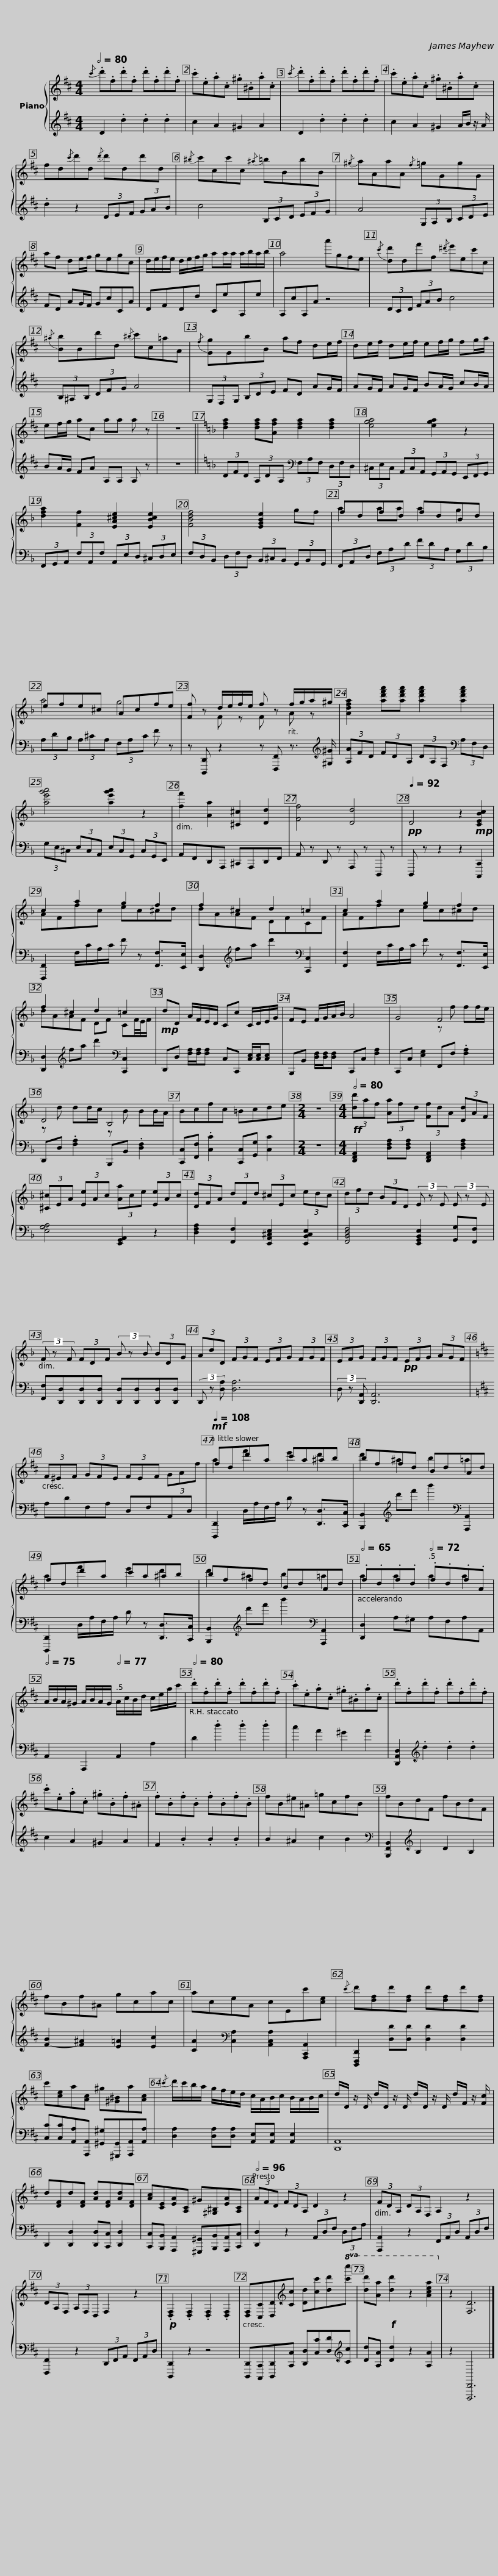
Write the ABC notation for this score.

X:1
%%score { ( 1 3 ) | 2 }
L:1/8
Q:1/2=80
M:4/4
I:linebreak $
K:D
V:1 treble
V:3 treble
V:2 treble
V:1
{/c'} .d'.f.d'.f .d'.f.d'.f | .c'.e.a.c .^g.^B.a.c |{/c'} .d'.f.d'.f .d'.f.d'.f | .c'.e.a.c .^g.^B.a.c |$ fd{/c'}d'd{/d'} d'dd'd | %5
{/^b} c'cc'c{/^a} =bBbB |{/^g} aAaA{/f} =gGgG |$ af de/f/ gegc | d/e/f/e/ d/e/f/g/ aa/a/ a/b/a/b/ | a4 a'gfe | %10
{/c'} [dd']df'f{/^d'} e'ec'c |${/^a} [Bb]Bd'd{/^b} c'c=aA |{/f} [Gg]GbB af de/f/ | de/f/ de/f/ ef/g/ fg/a/ |$ ef/g/ ac aa a z | %15
 z8 ||[K:F] [dfa]2 [dfa][Afa] [dfa]2 [dfa]2 | [ega]4 [ega]2 z2 |$ [dfa]2 [Ff]2 [EA^ce]2 [EBce]2 | [FBdf]4 [EGBe]2 gf | %20
 fdfd fdBd |$ efe^c Acfe | [Ff] z d/e/f/e/ f z f/g/a/^g/ | [Adfa]2 [ad'f'a'][ad'f'a'] [ad'f'a']2 [ad'f'a']2 |$ [ae'g'a']4 [ae'g'a']2 z2 | %25
 [ff']2 [Aa]2 [^C^c]2 [Dd]2 | [Ff]4 [Dd]4 |!pp![Q:1/4=92] D4 z2!mp! [CEBc]2 |$ c2 a2 g2 f2 | f2 ^c2 d2 =c2 | %30
 c2 a2 g2 f2 | f2 ^c2 d2 =c2 |$!mp! dD A/F/E/D/ Cc C/D/E/G/ | FE F/G/A/B/ A4 | G4 F4 | %35
 D4 B,4 |$ Bcfc =Bcde |[M:2/4] z4 |[M:4/4]!ff![Q:1/2=80] (3[dd']af (3[Aa]fd (3[Ff]dA (3[Dd]AF | (3[^C^c]EA (3[Ee]Ac (3[Aa]ce (3[Ee]Ac |$ %40
 (3[Dd]FA (3dFd (3^cEc (3edc | (3dfd (3BFD (3E z E (3E z E | (3F z F (3FDF (3B z B (3BDG |$ (3AdD (3FGF (3EFG (3FGF | (3EFG (3FGF!pp! (3EFG (3AGF | %45
[K:D] (3F^EF (3GFE (3FEF (3GAf |$!mf![Q:1/4=120][Q:1/4=108] fdd'a c'a^ab | bffd BdAd | fdd'a c'a^ab | bffd BdAd |$ %50
[Q:1/2=65] .f.d.f.d[Q:1/2=72] .f.d.f.A |[Q:1/2=75] A/B/A/^G/ A/B/A/G/[Q:1/2=77] A/c/B/d/ c/e/a/c'/ |[Q:1/2=80] .d'.f.d'.f .d'.f.d'.f | .c'.e.a.c .^g.^B.a.c |$ .d'.f.d'.f .d'.f.d'.f | %55
 .c'.e.a.c .^g.B.f.^A | .f.B.f.B .f.B.f.B | fB^e^A =gcfB | fBdF fBdF |$ fBf^A gcac | %60
 aceA cEc'[ce] |{/c'} d'[df]d'[df] d'[df]d'[df] | c'[ce]a[Ac] ^g[^G^B]a[Ac] |${/c'} d'/c'/b/a/ g/f/e/d/ c/A/B/c/ B/A/B/c/ | d/D/ z/ D/ d/D/ z/ D/ d/D/ z/ D/ d/F/ z/ [Fc]/ | %65
 d[DF]d[DF] [Ad][DF][Ad][DF] |$ [Ac][CE][EA][A,C] ^G[^G,^B,][EA][A,C] |[Q:1/4=80][Q:1/2=96] (3AFD (3FDA, D2 z2 | (3FDA, (3DA,F, A,2 z2 |$ (3DA,F, (3A,F,D, F,2 z2 | %70
!p! .[D,F,]2 .[D,F,]2 .[D,F,]2 .[D,F,]2 | [D,F,][C,C][D,D][K:treble][Cc] [Dd][cc'][dd']!8va(![c'c''] | [d'd''][aa']!f! [d'd'']2 z2 [ac'e'a']2!8va)! | z2 [F,D]6 |] %74
V:2
 D2 .d2 .d2 .d2 | c2 A2 ^G2 A2 | D2 .d2 .d2 .d2 | c2 A2 ^G2 A/B/ z/ A/ |$ .d2 z2 (3DEF (3GAB | %5
 c4 (3B,CD (3EFG | A4 (3G,A,B, (3CDE |$ FD AG/F/ GcCA | DFDd CeA,e | A,cA,A z4 | %10
 (3DCD (3FAB c4 |$ (3B,^A,B, (3DFG A4 | (3G,F,G, (3B,DE FD AG/F/ | AG/F/ AG/F/ BA/G/ cB/A/ |$ BA/G/ FA A,A, A, z | %15
 z8 ||[K:F] (3DFD (3A,DA,[K:bass] (3F,A,F, (3D,F,D, | (3^C,E,C, (3A,,C,A,, (3G,,A,,G,, (3E,,F,,G,, |$ (3F,,G,,A,, (3F,A,,F, (3A,,E,D, (3^C,D,E, | (3F,D,B,, (3D,F,D, (3B,,^C,B,, (3G,,B,,G,, | %20
 (3F,,A,,D, (3F,A,D (3FDA, (3G,DB, |$ (3A,DB, (3A,^CA, (3F,A,C F z | z [D,,,D,,] z2 z [F,,,F,,] z3/2[K:treble] [^G,^G]/ | (3[A,A]FD (3FDA, (3DA,F,[K:bass] (3A,F,D, |$ (3G,E,^C, (3E,C,A,, (3E,C,G,, (3C,G,,E,, | %25
 A,,F,,D,,A,,, ^C,,A,,,D,,F,, | A,, z D,, z A,,, z D,,, z | D,,, z z2 z2 [C,,,C,,]2 |$ [F,,,F,,]2 F,/C/A,/C/ F z [F,,F,]>[E,,E,] | [D,,D,]2[K:treble] fa d'2[K:bass] [C,,C,]2 | %30
 [F,,F,]2 F,/C/A,/C/ F z [F,,F,]>[E,,E,] | [D,,D,]2[K:treble] fa d'2[K:bass] [C,,C,]2 |$ D,,D, [F,A,]/[F,A,]/[F,A,] C,C,, [C,E,]/[C,E,]/[C,E,] | B,,,B,, [D,F,]/[D,F,]/[D,F,] C,,C, [F,A,]2 | C,,C, [E,G,]2 F,,F, .[F,A,]2 | %35
 D,,D, .[F,A,]2 B,,,B,, .[D,F,]2 |$ [C,,C,][F,,F,] .[C,C]2 [C,,C,][G,,G,] [C,C]2 |[M:2/4] z4 |[M:4/4] [D,,F,,A,,]2 [D,F,A,][D,F,A,] [D,,F,,A,,]2 [D,F,A,]2 | [E,G,A,]4 [E,,G,,A,,]2 z2 |$ %40
 [D,F,A,]2 [F,,F,]2 [E,,A,,^C,E,]2 [E,,B,,C,E,]2 | [F,,B,,D,F,]4 [E,,G,,B,,E,]2 [G,,G,][F,,F,] | [F,,F,][D,,D,][D,,D,][D,,D,] [D,,D,][D,,D,][D,,D,][D,,D,] |$ (3D,, z [D,A,] [D,A,]6 | (3D, z [D,,A,,] [D,,A,,]6 | %45
[K:D] A,DF,A, D,F,A,,D, |$ [D,,,D,,]2 D,/A,/F,/A,/ D z [D,,D,]>[C,,C,] | [B,,,B,,]2[K:treble] d'f' b'2[K:bass] [A,,,A,,]2 | [D,,,D,,]2 D,/A,/F,/A,/ D z [D,,D,]>[C,,C,] | [B,,,B,,]2[K:treble] d'f' b'2[K:bass] [A,,,A,,]2 |$ %50
 [D,,D,]2 A,^G, A,F,A,A,, | A,,2 A,,,2 A,,2 A,2 | D2 .d2 .d2 .d2 | c2 A2 ^G2 A2 |$ [D,,A,,D,]2[K:treble] .d2 .d2 .d2 | %55
 c2 A2 ^G2 A2 | F2 .B2 .B2 .B2 | B2 ^A2 c2 B2 |[K:bass] [B,,,F,,B,,]2[K:treble] B,2 D2 B,2 |$ [F-B]2 [F^A]2 [E=A]2 [Ec]2 | %60
 [CA]2[K:bass] [C,A,]2 [A,,C,A,]2 [A,,,C,,A,,]2 | [D,,,F,,,D,,]2 [D,D][D,D] [D,D]2 [D,D]2 | [C,C][C,C][A,,A,][A,,,A,,] [^G,,^G,][^G,,,G,,][A,,,A,,][A,,A,] |$ [D,A,]2 [D,A,][D,A,] [A,,E,][A,,E,] [A,,E,]2 | [D,,A,,]8 | %65
 D,,2 [D,,D,]2 [D,,D,][C,,C,] [D,,D,]2 |$ [C,,C,][B,,,B,,] [A,,,A,,]2 [^G,,,^G,,][B,,,B,,][A,,,A,,][C,,C,] | [D,,D,]2 z2 (3A,,D,F, (3D,F,A, | [A,,,A,,]2 z2 (3F,,A,,D, (3A,,D,F, |$ [F,,,F,,]2 z2 (3D,,F,,A,, (3F,,A,,D, | %70
 [D,,,D,,]2 z2 z4 | [D,,,D,,][C,,,C,,][D,,,D,,][C,,C,] [D,,D,][C,C][D,D][K:treble][Cc] | [Dd][A,A] [Dd]2 z2 [A,A]2 | z2 [D,,,D,,]6 |] %74
V:3
 x8 | x8 | x8 | x8 |$ x8 | %5
 x8 | x8 |$ x8 | x8 | x8 | %10
 x8 |$ x8 | x8 | x8 |$ x8 | %15
 x8 ||[K:F] x8 | x8 |$ x8 | x8 | %20
 a2 aa a2 g2 |$ a4 g4 | x2 F z F z A z | x8 |$ x8 | %25
 x8 | x8 | x8 |$ AFfc ec^cd | dAAF DFCF | %30
 AFfc ec^cd | dAAF DF CF/4E/4F/ |$ x8 | x8 | x4 z f ff/e/ | %35
 z d dd/c/ z B BB/A/ |$ x8 |[M:2/4] x4 |[M:4/4] x8 | x8 |$ %40
 x8 | x8 | x8 |$ x8 | x8 | %45
[K:D] x8 |$ a2 f'2 e'2 d'2 | d'2 ^a2 b2 =a2 | a2 f'2 e'2 d'2 | d'2 ^a2 b2 =a2 |$ %50
 a2 a2 a2 a2 | x8 | x8 | x8 |$ x8 | %55
 x8 | x8 | x8 | x8 |$ x8 | %60
 x8 | x8 | x8 |$ x8 | x8 | %65
 x8 |$ x8 | x8 | x8 |$ x8 | %70
 x8 | x3[K:treble] x4!8va(! x | x8!8va)! | x8 |] %74
